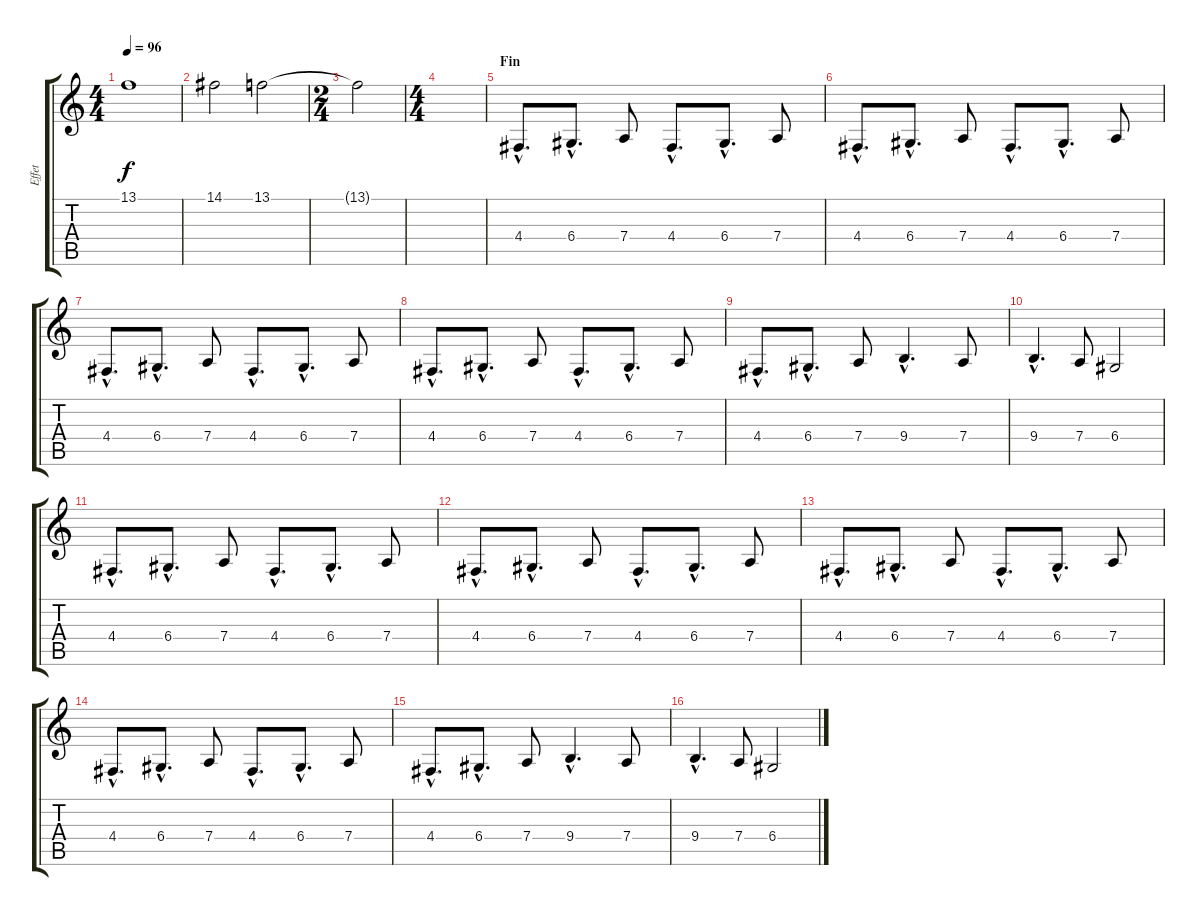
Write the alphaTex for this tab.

\track ("Effet" "Effet") {instrument lead3calliope}
\staff {score tabs}
\tuning (E4 B3 G3 D3 A2 E2) {hide}
\ts (4 4)
\tempo 96
\clef g2
\ks c
13.1{t}.1{dy f} |
14.1.2 13.1.2 |
\ts (2 4)
13.1{t}.2 |
\ts (4 4)
|
\section ("" "Fin")
4.4{hac}.8{d} 6.4{hac}.8{d} 7.4.8 4.4{hac}.8{d} 6.4{hac}.8{d} 7.4.8 |
4.4{hac}.8{d} 6.4{hac}.8{d} 7.4.8 4.4{hac}.8{d} 6.4{hac}.8{d} 7.4.8 |
4.4{hac}.8{d} 6.4{hac}.8{d} 7.4.8 4.4{hac}.8{d} 6.4{hac}.8{d} 7.4.8 |
4.4{hac}.8{d} 6.4{hac}.8{d} 7.4.8 4.4{hac}.8{d} 6.4{hac}.8{d} 7.4.8 |
4.4{hac}.8{d} 6.4{hac}.8{d} 7.4.8 9.4{hac}.4{d} 7.4.8 |
9.4{hac}.4{d} 7.4.8 6.4.2 |
4.4{hac}.8{d volume 10} 6.4{hac}.8{d} 7.4.8 4.4{hac}.8{d} 6.4{hac}.8{d} 7.4.8 |
4.4{hac}.8{d} 6.4{hac}.8{d} 7.4.8 4.4{hac}.8{d} 6.4{hac}.8{d} 7.4.8 |
4.4{hac}.8{d} 6.4{hac}.8{d} 7.4.8 4.4{hac}.8{d} 6.4{hac}.8{d} 7.4.8 |
4.4{hac}.8{d} 6.4{hac}.8{d} 7.4.8 4.4{hac}.8{d} 6.4{hac}.8{d} 7.4.8 |
4.4{hac}.8{d} 6.4{hac}.8{d} 7.4.8 9.4{hac}.4{d} 7.4.8 |
9.4{hac}.4{d} 7.4.8 6.4.2
